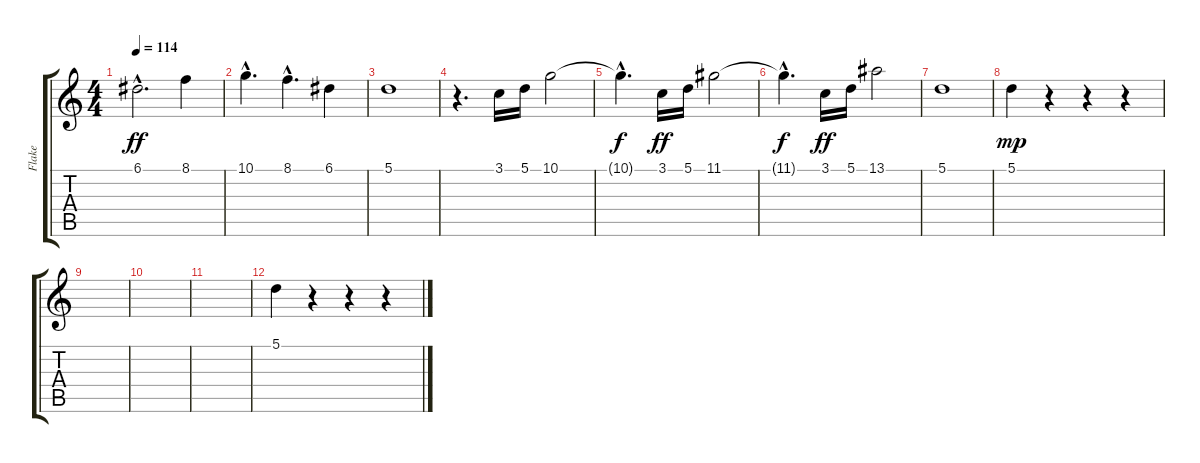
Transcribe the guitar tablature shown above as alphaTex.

\track ("Flake" "Flake") {instrument lead3calliope}
\staff {score tabs}
\tuning (A4 E4 C4 G3 D3 A2) {hide}
\ts (4 4)
\tempo 114
\clef g2
\ks c
6.1{hac}.2{d dy ff} 8.1.4 |
10.1{hac}.4{d} 8.1{hac}.4{d} 6.1.4 |
5.1.1 |
r.4{d} 3.1.16 5.1.16 10.1.2 |
10.1{hac t}.4{d dy f} 3.1.16{dy ff} 5.1.16 11.1.2 |
11.1{hac t}.4{d dy f} 3.1.16{dy ff} 5.1.16 13.1.2 |
5.1.1 |
5.1.4{dy mp instrument choiraahs} r.4 r.4 r.4 |
|
|
|
5.1.4 r.4 r.4 r.4
